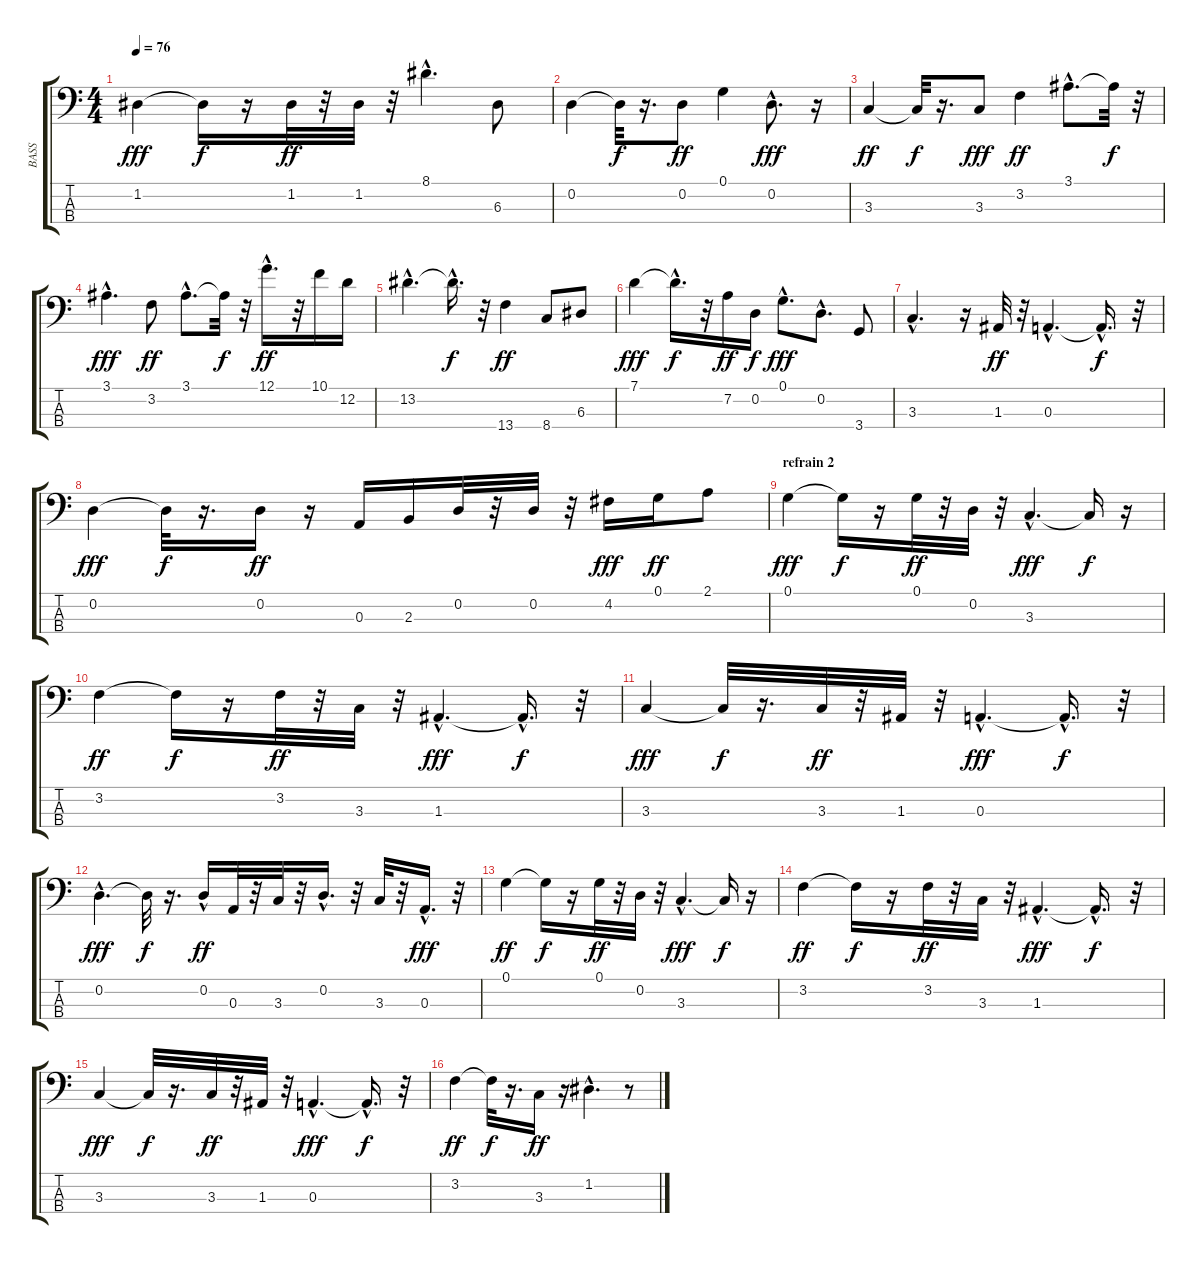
\track ("BASS" "BASS") {instrument fretlessbass}
\staff {score tabs}
\tuning (G2 D2 A1 E1) {hide}
\ts (4 4)
\tempo 76
\clef f4
\ks c
1.2.4{dy fff} 1.2{t}.16{dy f} r.16 1.2.32{dy ff} r.32 1.2.32 r.32 8.1{hac}.4{d} 6.3.8 |
0.2.4 0.2{t}.32{dy f} r.16{d} 0.2.8{dy ff} 0.1.4 0.2{hac}.8{d dy fff} r.16 |
3.3.4{dy ff} 3.3{t}.32{dy f} r.16{d} 3.3.8{dy fff} 3.2.4{dy ff} 3.1{hac}.8{d} 3.1{t}.32{dy f} r.32 |
3.1{hac}.4{d dy fff} 3.2.8{dy ff} 3.1{hac}.8{d} 3.1{t}.32{dy f} r.32 12.1{hac}.16{d dy ff} r.32 10.1.16 12.2.16 |
13.2{hac}.4{d} 13.2{hac t}.16{d dy f} r.32 13.4.4{dy ff} 8.4.8 6.3.8 |
7.1.4{dy fff} 7.1{hac t}.16{d dy f} r.32 7.2.16{dy ff} 0.2.16{dy f} 0.1{hac}.8{d dy fff} 0.2{hac}.8{d} 3.4.8 |
3.3{hac}.4{d} r.16 1.3.32{dy ff} r.32 0.3{hac}.4{d} 0.3{hac t}.16{d dy f} r.32 |
0.2.4{dy fff} 0.2{t}.32{dy f} r.16{d} 0.2.16{dy ff} r.16 0.3.16 2.3.16 0.2.32 r.32 0.2.32 r.32 4.2.16{dy fff} 0.1.16{dy ff} 2.1.8 |
\section ("" "refrain 2")
0.1.4{dy fff} 0.1{t}.16{dy f} r.16 0.1.32{dy ff} r.32 0.2.32 r.32 3.3{hac}.4{d dy fff} 3.3{t}.16{dy f} r.16 |
3.2.4{dy ff} 3.2{t}.16{dy f} r.16 3.2.32{dy ff} r.32 3.3.32 r.32 1.3{hac}.4{d dy fff} 1.3{hac t}.16{d dy f} r.32 |
3.3.4{dy fff} 3.3{t}.32{dy f} r.16{d} 3.3.32{dy ff} r.32 1.3.32 r.32 0.3{hac}.4{d dy fff} 0.3{hac t}.16{d dy f} r.32 |
0.2{hac}.4{d dy fff} 0.2{t}.32{dy f} r.16{d} 0.2{hac}.16{dy ff} 0.3.32 r.32 3.3.32 r.32 0.2{hac}.16{d} r.32 3.3.32 r.32 0.3{hac}.16{d dy fff} r.32 |
0.1.4{dy ff} 0.1{t}.16{dy f} r.16 0.1.32{dy ff} r.32 0.2.32 r.32 3.3{hac}.4{d dy fff} 3.3{t}.16{dy f} r.16 |
3.2.4{dy ff} 3.2{t}.16{dy f} r.16 3.2.32{dy ff} r.32 3.3.32 r.32 1.3{hac}.4{d dy fff} 1.3{hac t}.16{d dy f} r.32 |
3.3.4{dy fff} 3.3{t}.32{dy f} r.16{d} 3.3.32{dy ff} r.32 1.3.32 r.32 0.3{hac}.4{d dy fff} 0.3{hac t}.16{d dy f} r.32 |
3.2.4{dy ff} 3.2{t}.32{dy f} r.16{d} 3.3.16{dy ff} r.16 1.2{hac}.4{d} r.8
